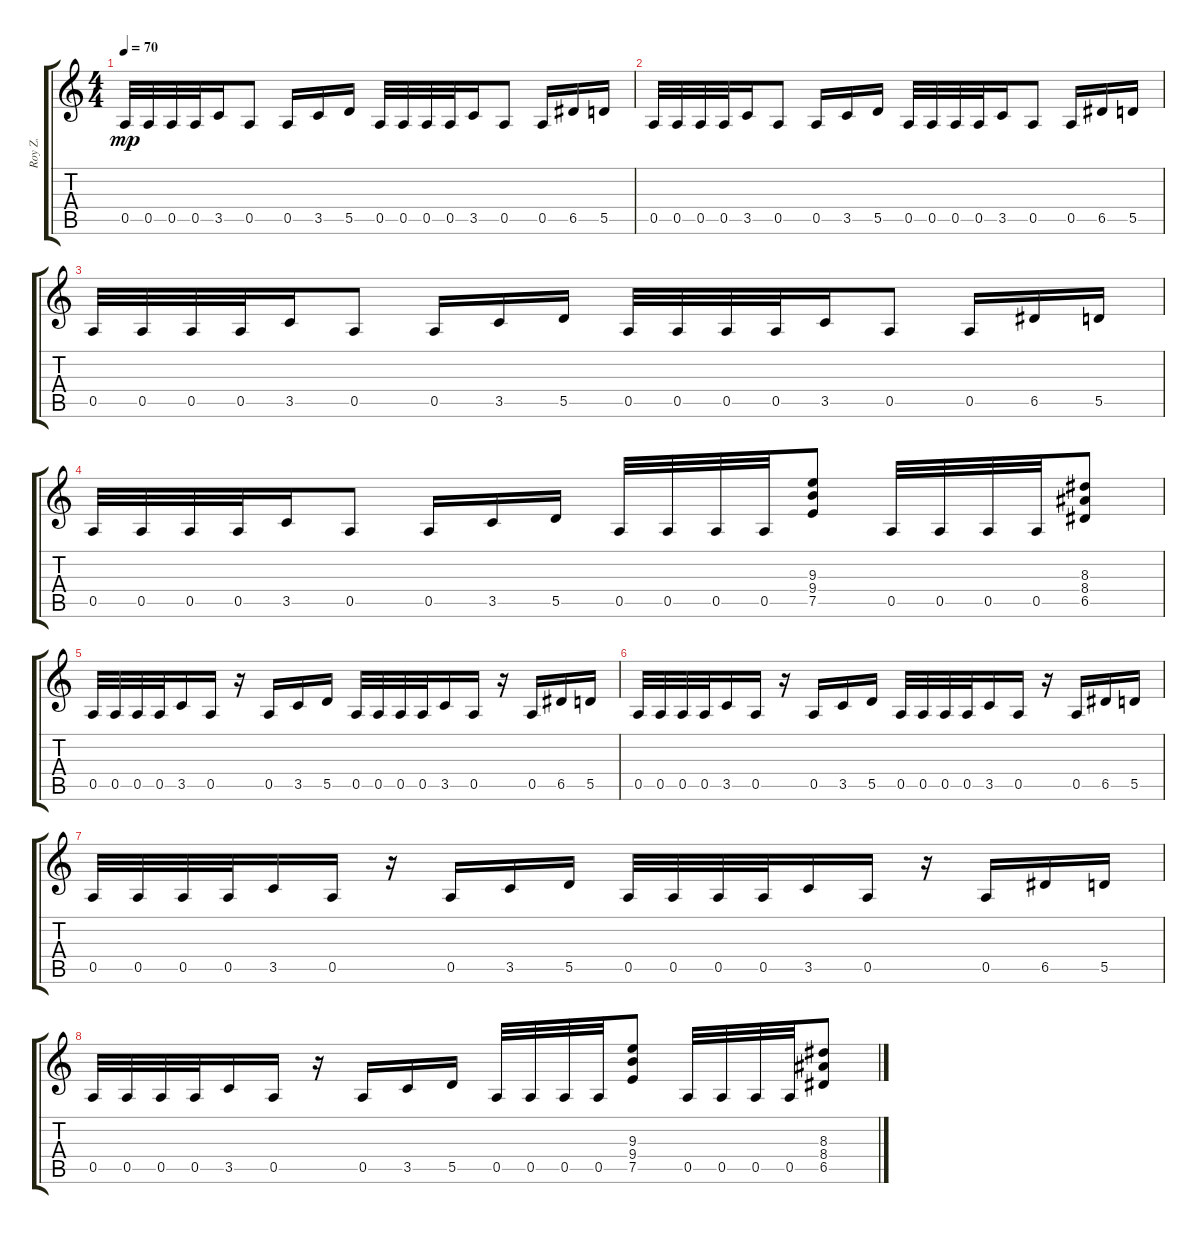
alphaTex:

\track ("Roy Z." "Roy Z.") {instrument distortionguitar}
\staff {score tabs}
\tuning (E4 B3 G3 D3 A2 E2) {hide}
\ts (4 4)
\tempo 70
\clef g2
\ks c
0.5.32{dy mp} 0.5.32 0.5.32 0.5.32 3.5.16 0.5.8 0.5.16 3.5.16 5.5.16 0.5.32 0.5.32 0.5.32 0.5.32 3.5.16 0.5.8 0.5.16 6.5.16 5.5.16 |
0.5.32 0.5.32 0.5.32 0.5.32 3.5.16 0.5.8 0.5.16 3.5.16 5.5.16 0.5.32 0.5.32 0.5.32 0.5.32 3.5.16 0.5.8 0.5.16 6.5.16 5.5.16 |
0.5.32 0.5.32 0.5.32 0.5.32 3.5.16 0.5.8 0.5.16 3.5.16 5.5.16 0.5.32 0.5.32 0.5.32 0.5.32 3.5.16 0.5.8 0.5.16 6.5.16 5.5.16 |
0.5.32 0.5.32 0.5.32 0.5.32 3.5.16 0.5.8 0.5.16 3.5.16 5.5.16 0.5.32 0.5.32 0.5.32 0.5.32 (9.3 9.4 7.5).8 0.5.32 0.5.32 0.5.32 0.5.32 (8.3 8.4 6.5).8 |
0.5.32 0.5.32 0.5.32 0.5.32 3.5.16 0.5.16 r.16 0.5.16 3.5.16 5.5.16 0.5.32 0.5.32 0.5.32 0.5.32 3.5.16 0.5.16 r.16 0.5.16 6.5.16 5.5.16 |
0.5.32 0.5.32 0.5.32 0.5.32 3.5.16 0.5.16 r.16 0.5.16 3.5.16 5.5.16 0.5.32 0.5.32 0.5.32 0.5.32 3.5.16 0.5.16 r.16 0.5.16 6.5.16 5.5.16 |
0.5.32 0.5.32 0.5.32 0.5.32 3.5.16 0.5.16 r.16 0.5.16 3.5.16 5.5.16 0.5.32 0.5.32 0.5.32 0.5.32 3.5.16 0.5.16 r.16 0.5.16 6.5.16 5.5.16 |
0.5.32 0.5.32 0.5.32 0.5.32 3.5.16 0.5.16 r.16 0.5.16 3.5.16 5.5.16 0.5.32 0.5.32 0.5.32 0.5.32 (9.3 9.4 7.5).8 0.5.32 0.5.32 0.5.32 0.5.32 (8.3 8.4 6.5).8
